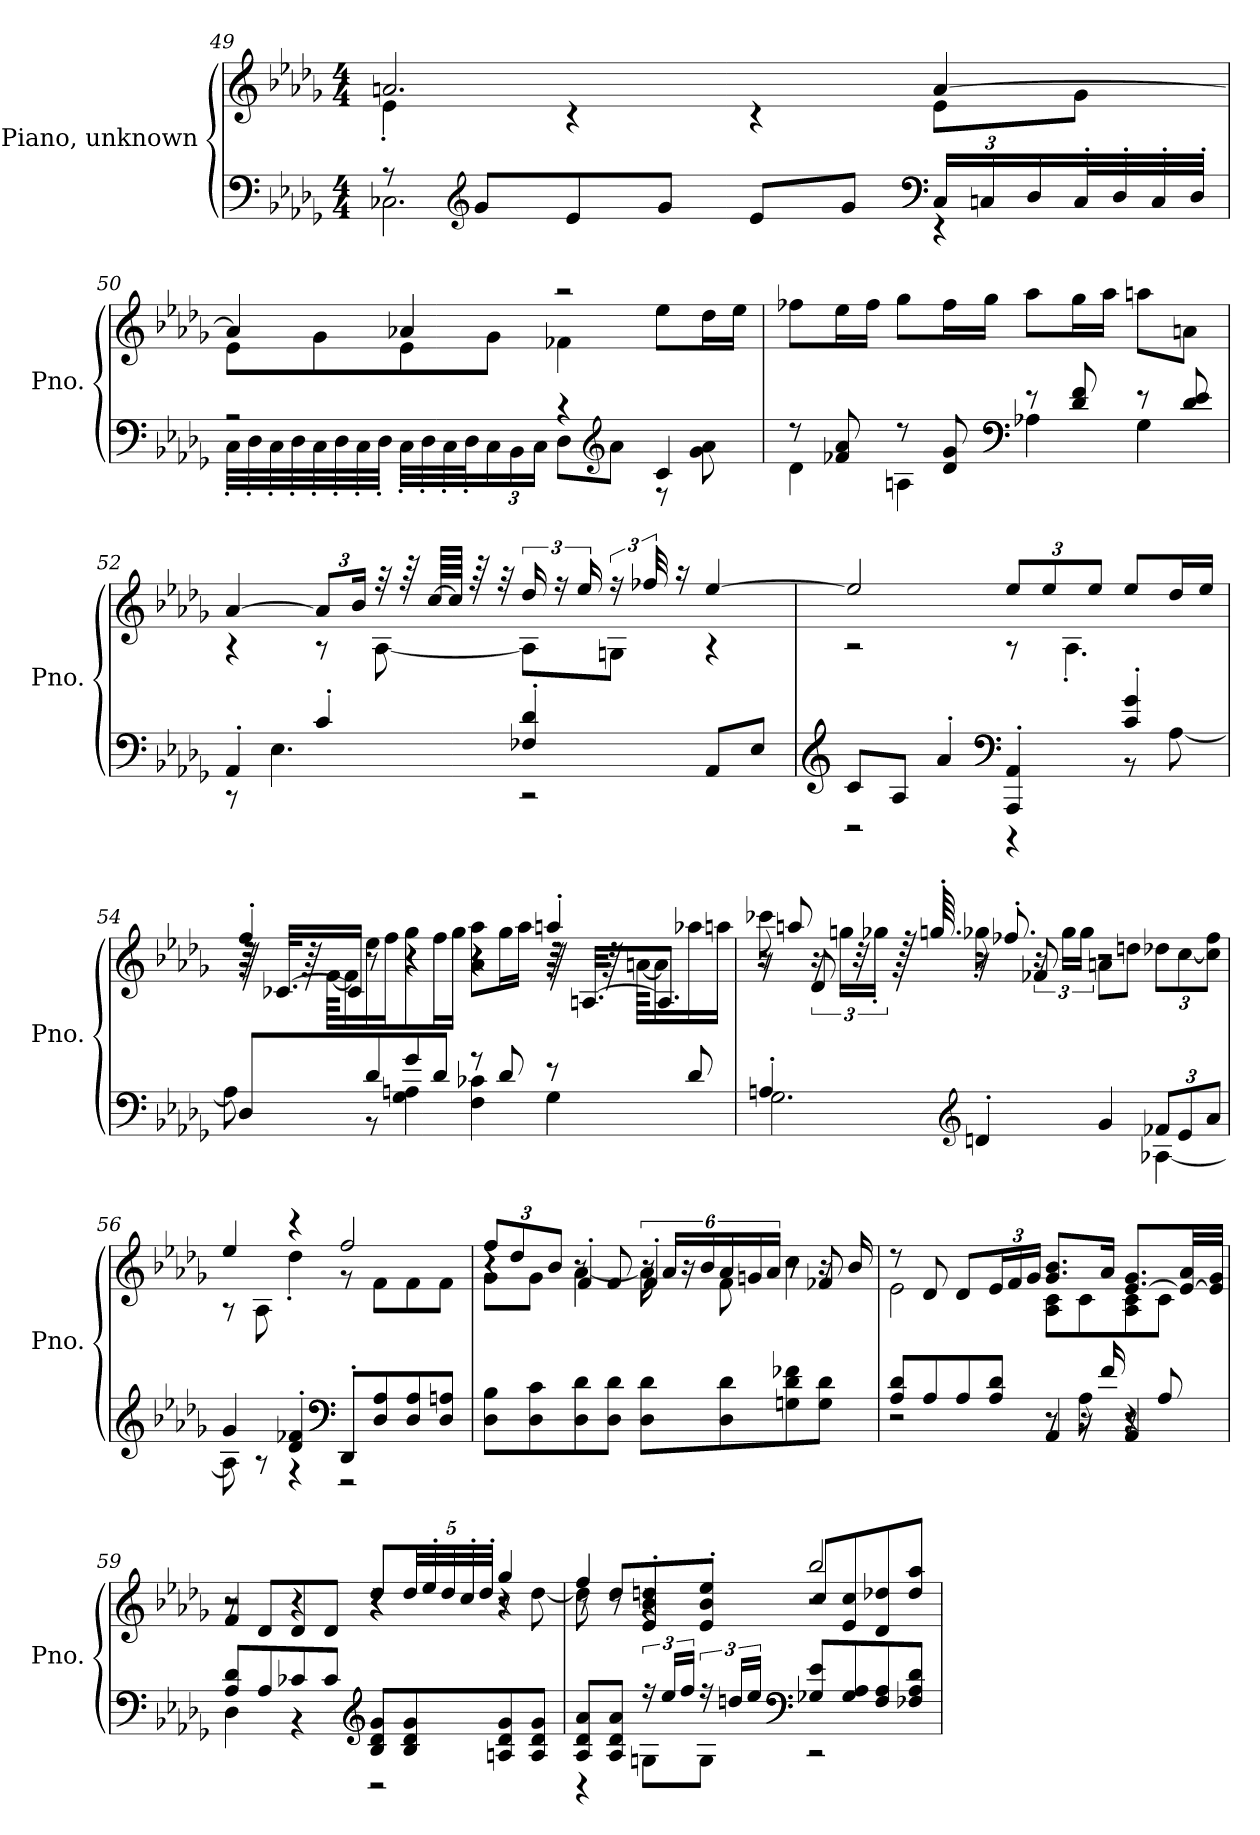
**kern	**kern
*part1	*part1
*staff2	*staff1
*I"Piano, unknown	*
*I'Pno.	*
*clefF4	*clefG2
*k[b-e-a-d-g-]	*k[b-e-a-d-g-]
*M4/4	*M4/4
=49	=49
*^	*^
8r	2.C-X\	2.an/	4e-'\
*clefG2	*	*	*
8g-/L	.	.	.
8e-/	.	.	4r
8g-/J	.	.	.
8e-/L	.	.	4r
8g-/J	.	.	.
*clefF4	*	*	*
*Xbrackettup	*	*	*
24C-/LL	4r	[4a/	8e-\L
24Cn/	.	.	.
24D-/	.	.	.
32C'/L	.	.	8g-\J
32D-'/	.	.	.
32C'/	.	.	.
32D-'/JJJ	.	.	.
!!LO:LB:g=z	!!
=50	=50	=50	=50
2r	32C'\LLL	4a/]	8e-\L
.	32D-'\	.	.
.	32C'\	.	.
.	32D-'\	.	.
.	32C'\	.	8g-\
.	32D-'\	.	.
.	32C'\	.	.
.	32D-'\JJJ	.	.
.	32C'\LLL	4a-X/	8e-\
.	32D-'\	.	.
.	32C'\	.	.
.	32D-'\J	.	.
.	24C\	.	8g-\J
.	24BB-\	.	.
.	24C\JJ	.	.
4r	8D-\L	2r	4f-X\
*clefG2	*	*	*
.	8a-\J	.	.
4c/	8r	.	8ee-\L
.	8g-\ 8a-\	.	16dd-\L
.	.	.	16ee-\JJ
*	*	*v	*v
=51	=51	=51
8r	4d-\	8ff-X\L
8f-X/ 8a-/	.	16ee-\L
.	.	16ff-\JJ
8r	4An\	8gg-\L
8d-/ 8g-/	.	16ff-\L
.	.	16gg-\JJ
*clefF4	*	*
8r	4A-X\	8aa-\L
8d-/ 8f-/	.	16gg-\L
.	.	16aa-\JJ
8r	4G-\	8aan\L
8d-/ 8e-/	.	8an\J
!!LO:LB:g=z
=52	=52	=52
*	*	*^
4AA-'/	8r	[4a-/	4r
.	4.E-\	.	.
*	*	*Xbrackettup	*
4c'/	.	12a-/L]	8r
.	.	24b-/Jk	.
.	.	32r	[8A-\
.	.	64r	.
.	.	[64cc/LLLL	.
.	.	64cc/JJJJ]	.
.	.	64r	.
.	.	32r	.
*	*	*brackettup	*
4F-X/' 4d-/'	2r	24dd-/	8A-\L]
.	.	24r	.
.	.	24ee-/	.
.	.	24r	8Gn\J
.	.	48ff-X/	.
.	.	16r	.
8AA-/L	.	[4ee-/	4r
8E-/J	.	.	.
=53	=53	=53	=53
*clefG2	*	*	*
8c/L	2r	2ee-/]	2r
8A-/J	.	.	.
4a-'/	.	.	.
*clefF4	*	*	*
*	*	*Xbrackettup	*
4AAA-/' 4AA-/'	4r	12ee-/L	8r
.	.	12ee-/	.
.	.	.	4.A-'\
.	.	12ee-/J	.
4c/' 4g-/'	8r	8ee-/L	.
.	[8A-\	16dd-/L	.
.	.	16ee-/JJ	.
!!LO:PB:g=z
=54	=54	=54	=54
*	*	*	*^
8D-/L	8A-\]	4ff'/	32r	64r
.	.	.	.	[32.c-X/KLL
.	.	.	64r	.
.	.	.	[64f\KKLL	.
.	.	.	16f\]	16c-/JJ]
8d-/	8r	.	16ee-\	8r
.	.	.	16ff\J	.
8g-/	4G-\ 4An\	4r	8gg-\	4r
8d-/J	.	.	16ff\L	.
.	.	.	16gg-\JJ	.
8r	4F\ 4c-X\	4r	8a-\ 8aa-\L	4r
8d-/	.	.	16gg-\L	.
.	.	.	16aa-\JJ	.
8r	4G-\	4aan'/	32r	64r
.	.	.	.	[32.An/KKL
.	.	.	64r	.
.	.	.	[64an\KKLL	.
.	.	.	16a\]	8.A/J]
8d-/	.	.	16aa-X\	.
.	.	.	16aan\JJ	.
!!LO:LB:g=z	!!	!!
=55	=55	=55	=55	=55
4An'/	2.G-\	16r	8ccc-X'\	8r
.	.	8aan/	.	.
*	*	*	*brackettup	*
.	.	.	24r	8d-/
.	.	.	24ggn\LL	.
.	.	32r	.	.
.	.	.	24gg-X'\JJ	.
.	.	128r	.	.
.	.	64.ggn'/	.	.
*clefG2	*	*	*	*
4dn'/	.	16r	8gg-X'\	8r
.	.	8.ff-X'/	.	.
.	.	.	24r	8f-X/
.	.	.	24gg-\LL	.
.	.	.	24gg-\JJ	.
4g-/	.	2r	8an\L	2r
.	.	.	8ddn\J	.
*	*	*	*Xbrackettup	*
12f-X/L	[4A-X\	.	12dd-X\L	.
12e-/	.	.	[12cc\	.
12a-/J	.	.	12cc\] 12ff-\J	.
*	*	*	*v	*v
=56	=56	=56	=56
4g-/	8A-\]	4ee-/	8r
.	8r	.	8A-\
4d-/' 4f-X/'	4r	4r	4dd-'\
*clefF4	*	*	*
8DD-'/L	2r	2ff/	8r
8D-/ 8A-/	.	.	8f\L
8D-/ 8A-/	.	.	8f\
8D-/ 8An/J	.	.	8f\J
*v	*v	*	*
!!LO:LB:g=z
=57	=57	=57
*	*	*^
8D-\ 8B-\L	12ff/L	8g-\L	4r
.	12dd-/	.	.
8D-\ 8c\	.	8g-\J	.
.	12b-/J	.	.
8D-\ 8d-\	8r	[4a-\	4f'/
8D-\ 8d-\J	8f/	.	.
*	*brackettup	*	*
8D-\ 8d-\L	24r	16a-\]	4f'/
.	24a-/LL	.	.
.	.	16r	.
.	24b-/	.	.
*	*Xbrackettup	*	*
8D-\ 8d-\	24a-/	8f\	.
.	24gn/	.	.
.	24a-/JJ	.	.
8Gn\ 8d-\ 8f-X\	8r	4cc\	8r
8G\ 8d-\J	16r	.	8f-X/
.	16b-/	.	.
*	*	*v	*v
=58	=58	=58
*^	*	*
*	*^	*	*
8A-/ 8d-/L	2r	2r	8r	2e-\
8A-/	.	.	8d-/	.
8A-/	.	.	8d-/L	.
8A-/ 8d-/J	.	.	24e-/L	.
.	.	.	24f/	.
.	.	.	24g-/JJ	.
8r	8r	4AA-/	8.g-/ 8.b-/L	8A-\ 8c\L
16r	8A-\	.	.	8c\
16f/	.	.	16a-/Jk	.
8r	4r	4AA-/	[8.e-/ 8.g-/L	8A-\ 8c\
8A-/	.	.	.	8c\J
.	.	.	32e-/_ 32a-/LL	.
.	.	.	32e-/] 32g-/JJJ	.
*	*v	*v	*	*
!!LO:LB:g=z
=59	=59	=59	=59
*	*	*	*^
8A-/ 8d-/L	4D-\	4f/	2r	8r
8A-/	.	.	.	8d-/L
8c-X/	4r	4r	.	8d-/
8c-/J	.	.	.	8d-/J
*clefG2	*	*	*	*
8B-/ 8d-/ 8g-/L	2r	4r	4r	8dd-/L
8B-/ 8d-/ 8g-/	.	.	.	40dd-/LL
.	.	.	.	40ee-'/
.	.	.	.	40dd-/
.	.	.	.	40cc'/
.	.	.	.	40dd-'/JJJ
8An/ 8d-/ 8g-/	.	4gg-/	8r	4r
8A/ 8d-/ 8g-/J	.	.	[8dd-\	.
=60	=60	=60	=60	=60
8A-/ 8d-/ 8a-/L	4r	4ff/	8dd-\]	8r
8A-/ 8d-/ 8a-/J	.	.	8r	8dd-/L
*brackettup	*	*	*	*
24r	8Gn\L	4r	4r	8e-/' 8b-/' 8ddn/'
24ee-/LL	.	.	.	.
24ff/JJ	.	.	.	.
24r	8G\J	.	.	8e-/' 8b-/' 8ee-/'J
24ddn/LL	.	.	.	.
24ee-/JJ	.	.	.	.
*clefF4	*	*	*	*
8G-X/ 8e-/L	2r	2bb-/	2r	8cc/L
8G-/ 8A-/	.	.	.	8e-/ 8cc/
8F/ 8A-/	.	.	.	8d-/ 8dd-X/
8F-X/ 8A-/ 8d-/J	.	.	.	8dd-/ 8aa-/J
*v	*v	*	*	*
*	*v	*v	*v
=	=
*-	*-
